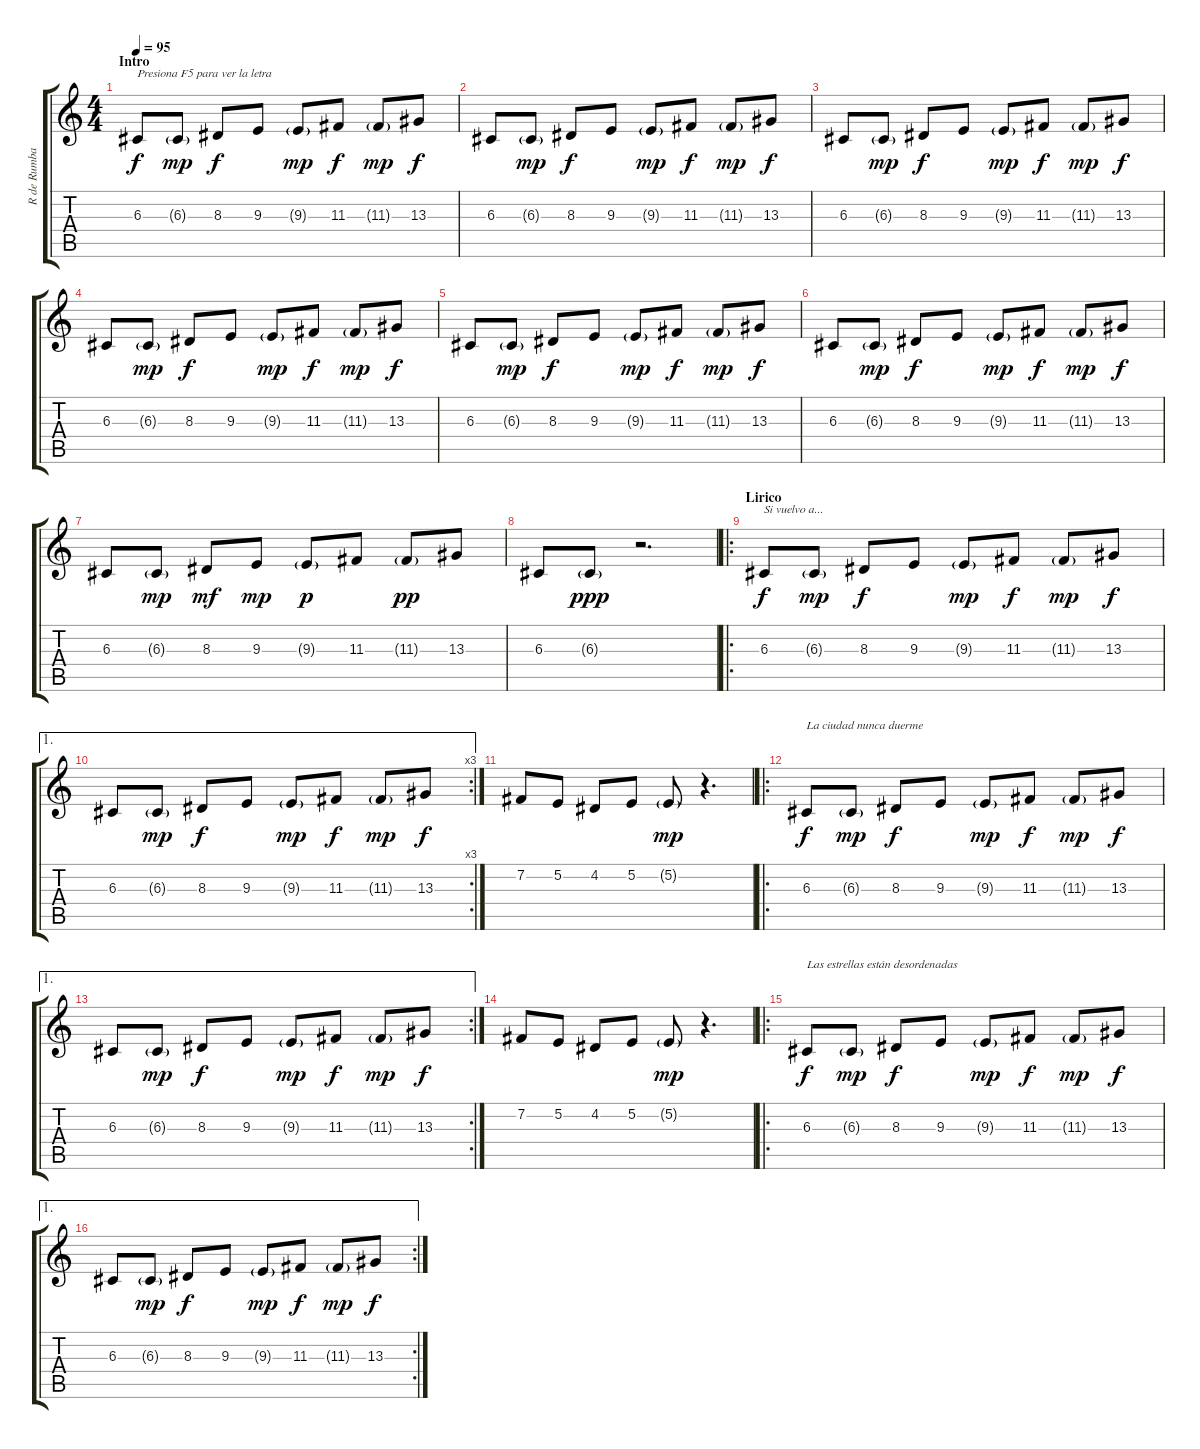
\track ("R de Rumba" "R de Rumba") {instrument trumpet}
\staff {score tabs}
\tuning (E4 B3 G3 D3 A2 E2) {hide}
\ts (4 4)
\section ("" "Intro")
\tempo 95
\clef g2
\ks c
6.3.8{txt "Presiona F5 para ver la letra" dy f instrument trumpet} 6.3{g}.8{dy mp} 8.3.8{dy f} 9.3.8 9.3{g}.8{dy mp} 11.3.8{dy f} 11.3{g}.8{dy mp} 13.3.8{dy f} |
6.3.8 6.3{g}.8{dy mp} 8.3.8{dy f} 9.3.8 9.3{g}.8{dy mp} 11.3.8{dy f} 11.3{g}.8{dy mp} 13.3.8{dy f} |
6.3.8 6.3{g}.8{dy mp} 8.3.8{dy f} 9.3.8 9.3{g}.8{dy mp} 11.3.8{dy f} 11.3{g}.8{dy mp} 13.3.8{dy f} |
6.3.8 6.3{g}.8{dy mp} 8.3.8{dy f} 9.3.8 9.3{g}.8{dy mp} 11.3.8{dy f} 11.3{g}.8{dy mp} 13.3.8{dy f} |
6.3.8 6.3{g}.8{dy mp} 8.3.8{dy f} 9.3.8 9.3{g}.8{dy mp} 11.3.8{dy f} 11.3{g}.8{dy mp} 13.3.8{dy f} |
6.3.8 6.3{g}.8{dy mp} 8.3.8{dy f} 9.3.8 9.3{g}.8{dy mp} 11.3.8{dy f} 11.3{g}.8{dy mp} 13.3.8{dy f} |
6.3.8 6.3{g}.8{dy mp} 8.3.8{dy mf} 9.3.8{dy mp} 9.3{g}.8{dy p} 11.3.8 11.3{g}.8{dy pp} 13.3.8 |
6.3.8 6.3{g}.8{dy ppp} r.2{d} |
\ro
\section ("" "Lirico")
6.3.8{txt "Si vuelvo a..." dy f} 6.3{g}.8{dy mp} 8.3.8{dy f} 9.3.8 9.3{g}.8{dy mp} 11.3.8{dy f} 11.3{g}.8{dy mp} 13.3.8{dy f} |
\ae 1
\rc 3
6.3.8 6.3{g}.8{dy mp} 8.3.8{dy f} 9.3.8 9.3{g}.8{dy mp} 11.3.8{dy f} 11.3{g}.8{dy mp} 13.3.8{dy f} |
7.2.8 5.2.8 4.2.8 5.2.8 5.2{g}.8{dy mp} r.4{d} |
\ro
6.3.8{txt "La ciudad nunca duerme " dy f} 6.3{g}.8{dy mp} 8.3.8{dy f} 9.3.8 9.3{g}.8{dy mp} 11.3.8{dy f} 11.3{g}.8{dy mp} 13.3.8{dy f} |
\ae 1
\rc 2
6.3.8 6.3{g}.8{dy mp} 8.3.8{dy f} 9.3.8 9.3{g}.8{dy mp} 11.3.8{dy f} 11.3{g}.8{dy mp} 13.3.8{dy f} |
7.2.8 5.2.8 4.2.8 5.2.8 5.2{g}.8{dy mp} r.4{d} |
\ro
6.3.8{txt "Las estrellas están desordenadas" dy f} 6.3{g}.8{dy mp} 8.3.8{dy f} 9.3.8 9.3{g}.8{dy mp} 11.3.8{dy f} 11.3{g}.8{dy mp} 13.3.8{dy f} |
\ae 1
\rc 2
6.3.8 6.3{g}.8{dy mp} 8.3.8{dy f} 9.3.8 9.3{g}.8{dy mp} 11.3.8{dy f} 11.3{g}.8{dy mp} 13.3.8{dy f}
